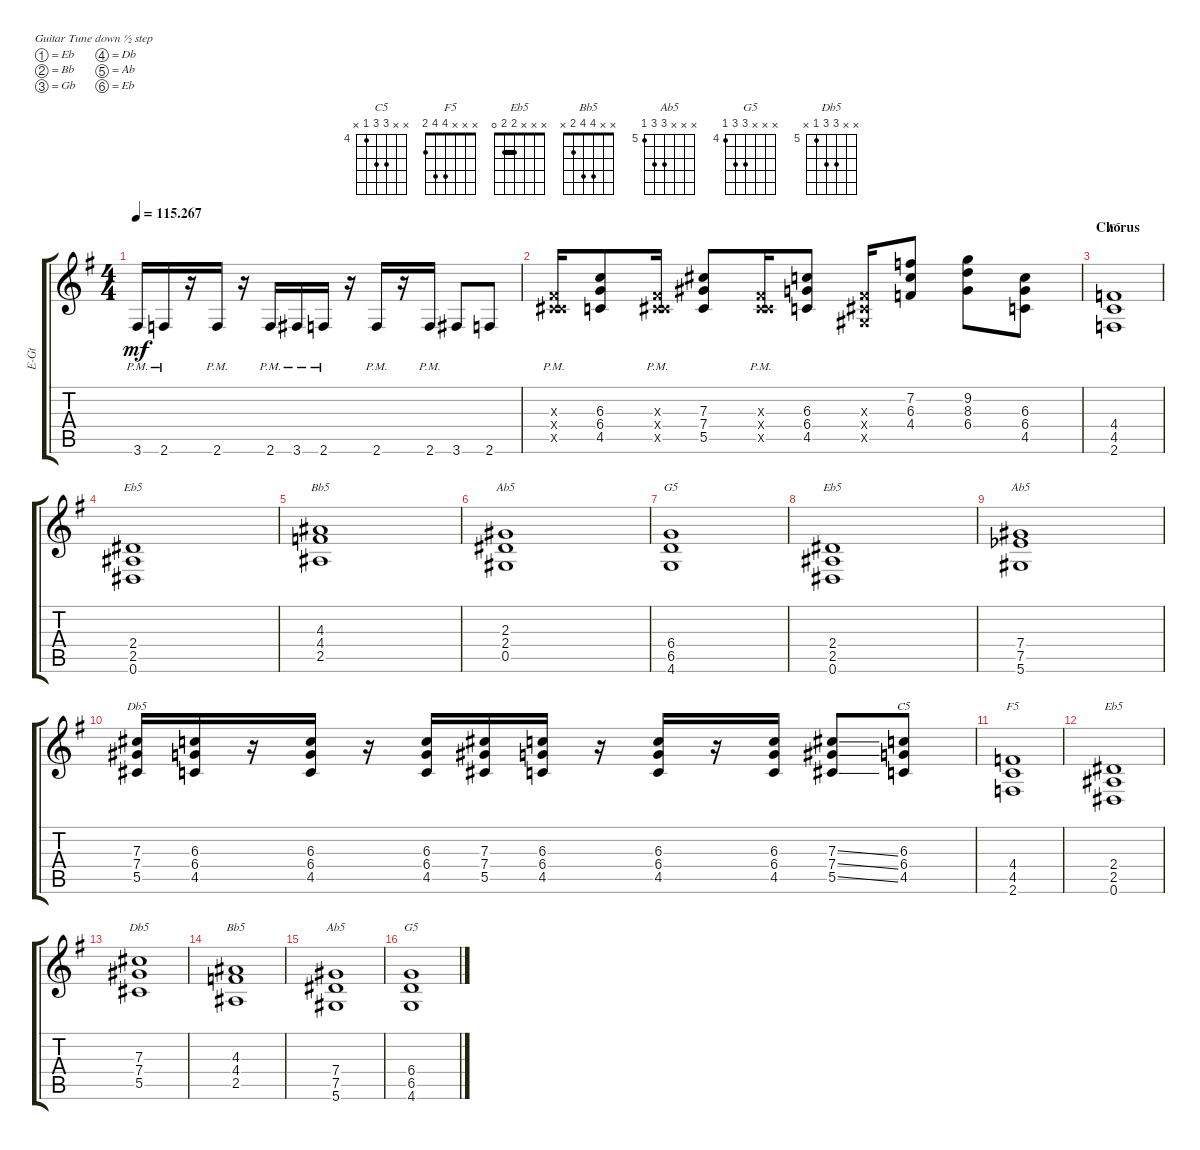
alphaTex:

\defaultSystemsLayout 4
\bracketExtendMode groupsimilarinstruments
\otherSystemsTrackNameOrientation horizontal
\track ("Electric Guitar" "E-Gt") {defaultSystemsLayout 4 instrument distortionguitar}
\staff {score tabs}
\tuning (Eb4 Bb3 Gb3 Db3 Ab2 Eb2)
\chord ("C5" x x 6 6 4 x) {firstfret 4 showfingering false}
\chord ("F5" x x x 4 4 2) {showfingering false}
\chord ("Eb5" x x x 2 2 0) {showfingering false barre 2}
\chord ("Bb5" x x 4 4 2 x) {showfingering false}
\chord ("Ab5" x x 2 2 0 x) {showfingering false barre 2}
\chord ("G5" x x x 6 6 4) {firstfret 4 showfingering false}
\chord ("Ab5" x x x 7 7 5) {firstfret 5 showfingering false}
\chord ("Db5" x x 7 7 5 x) {firstfret 5 showfingering false}
\ts (4 4)
\tempo
115.267
\accidentals auto
\clef g2
\ottava regular
\simile none
\scale
0.952158
\ks eminor
3.6{pm acc forcenatural}.16{dy mf beam Up} 2.6{pm acc b}.16{beam Up} r.16{beam Up} 2.6{pm acc b}.16{beam Up} r.16{beam Up} 2.6{pm acc b}.16{beam Up} 3.6{pm acc forcenatural}.16{beam Up} 2.6{pm acc b}.16{beam Up} r.16{beam Up} 2.6{pm acc b}.16{beam Up} r.16{beam Up} 2.6{pm acc b}.16{beam Up} 3.6{acc forcenatural}.8{beam Up} 2.6{acc b}.8{beam Up} |
\scale
0.918737 (4.5{pm x acc b} 0.4{x acc forcenatural} 0.3{x acc forcenatural}).16{beam Up} (4.5{acc b} 6.4{acc b} 6.3{acc b}).8{beam Up} (4.5{pm x acc b} 0.4{x acc forcenatural} 0.3{x acc forcenatural}).16{beam Up} (5.5{acc forcenatural} 7.4{acc forcenatural} 7.3{acc forcenatural}).8{beam Up} (5.5{pm x acc forcenatural} 0.4{x acc forcenatural} 0.3{x acc forcenatural}).16{beam Up} (4.5{acc b} 6.4{acc b} 6.3{acc b}).8{beam Up} (0.4{x acc forcenatural} 0.3{x acc forcenatural} 0.5{x acc forcenatural}).16{beam Up} (4.4{acc b} 6.3{acc b} 7.2{acc b}).8{beam Up} (6.4{acc b} 8.3{acc b} 9.2{acc b}).8{beam Down} (6.4{acc b} 6.3{acc b} 4.5{acc b}).8{beam Down} |
\section ("" "Chorus")
\scale
1.22198 (2.6{acc b} 4.5{acc b} 4.4{acc b}).1{ch "F5" beam Up} |
\scale
0.926007 (0.6{acc forcenatural} 2.5{acc forcenatural} 2.4{acc forcenatural}).1{ch "Eb5" beam Up} |
\scale
0.926007 (2.5{acc forcenatural} 4.4{acc b} 4.3{acc forcenatural}).1{ch "Bb5" beam Up} |
\scale
0.926007 (0.5{acc forcenatural} 2.4{acc forcenatural} 2.3{acc forcenatural}).1{ch "Ab5" beam Up} |
\scale
1.25306 (6.5{acc b} 6.4{acc b} 4.6{acc b}).1{ch "G5" beam Up} |
\scale
0.915645 (0.6{acc forcenatural} 2.5{acc forcenatural} 2.4{acc forcenatural}).1{ch "Eb5" beam Up} |
\scale
0.915645 (5.6{acc forcenatural} 7.5{acc b} 7.4{acc forcenatural}).1{ch "Ab5" beam Up} |
\scale
0.915645 (5.5{acc forcenatural} 7.4{acc forcenatural} 7.3{acc forcenatural}).16{ch "Db5" beam Up} (4.5{acc b} 6.4{acc b} 6.3{acc b}).16{beam Up} r.16{beam Up} (4.5{acc b} 6.4{acc b} 6.3{acc b}).16{beam Up} r.16{beam Up} (4.5{acc b} 6.4{acc b} 6.3{acc b}).16{beam Up} (5.5{acc forcenatural} 7.4{acc forcenatural} 7.3{acc forcenatural}).16{beam Up} (4.5{acc b} 6.4{acc b} 6.3{acc b}).16{beam Up} r.16{beam Up} (4.5{acc b} 6.4{acc b} 6.3{acc b}).16{beam Up} r.16{beam Up} (4.5{acc b} 6.4{acc b} 6.3{acc b}).16{beam Up} (5.5{ss acc forcenatural} 7.4{ss acc forcenatural} 7.3{ss acc forcenatural}).8{beam Up} (4.5{acc b} 6.4{acc b} 6.3{acc b}).8{ch "C5" beam Up} |
\scale
1.21053 (2.6{acc b} 4.5{acc b} 4.4{acc b}).1{ch "F5" beam Up} |
\scale
0.91456 (0.6{acc forcenatural} 2.5{acc forcenatural} 2.4{acc forcenatural}).1{ch "Eb5" beam Up} |
\scale
0.91456 (5.5{acc forcenatural} 7.4{acc forcenatural} 7.3{acc forcenatural}).1{ch "Db5" beam Up} |
\scale
0.960349 (2.5{acc forcenatural} 4.4{acc b} 4.3{acc forcenatural}).1{ch "Bb5" beam Up} |
\scale
1.21053 (7.5{acc forcenatural} 7.4{acc forcenatural} 5.6{acc forcenatural}).1{ch "Ab5" beam Up} |
\scale
0.960349 (6.5{acc b} 6.4{acc b} 4.6{acc b}).1{ch "G5" beam Up}
